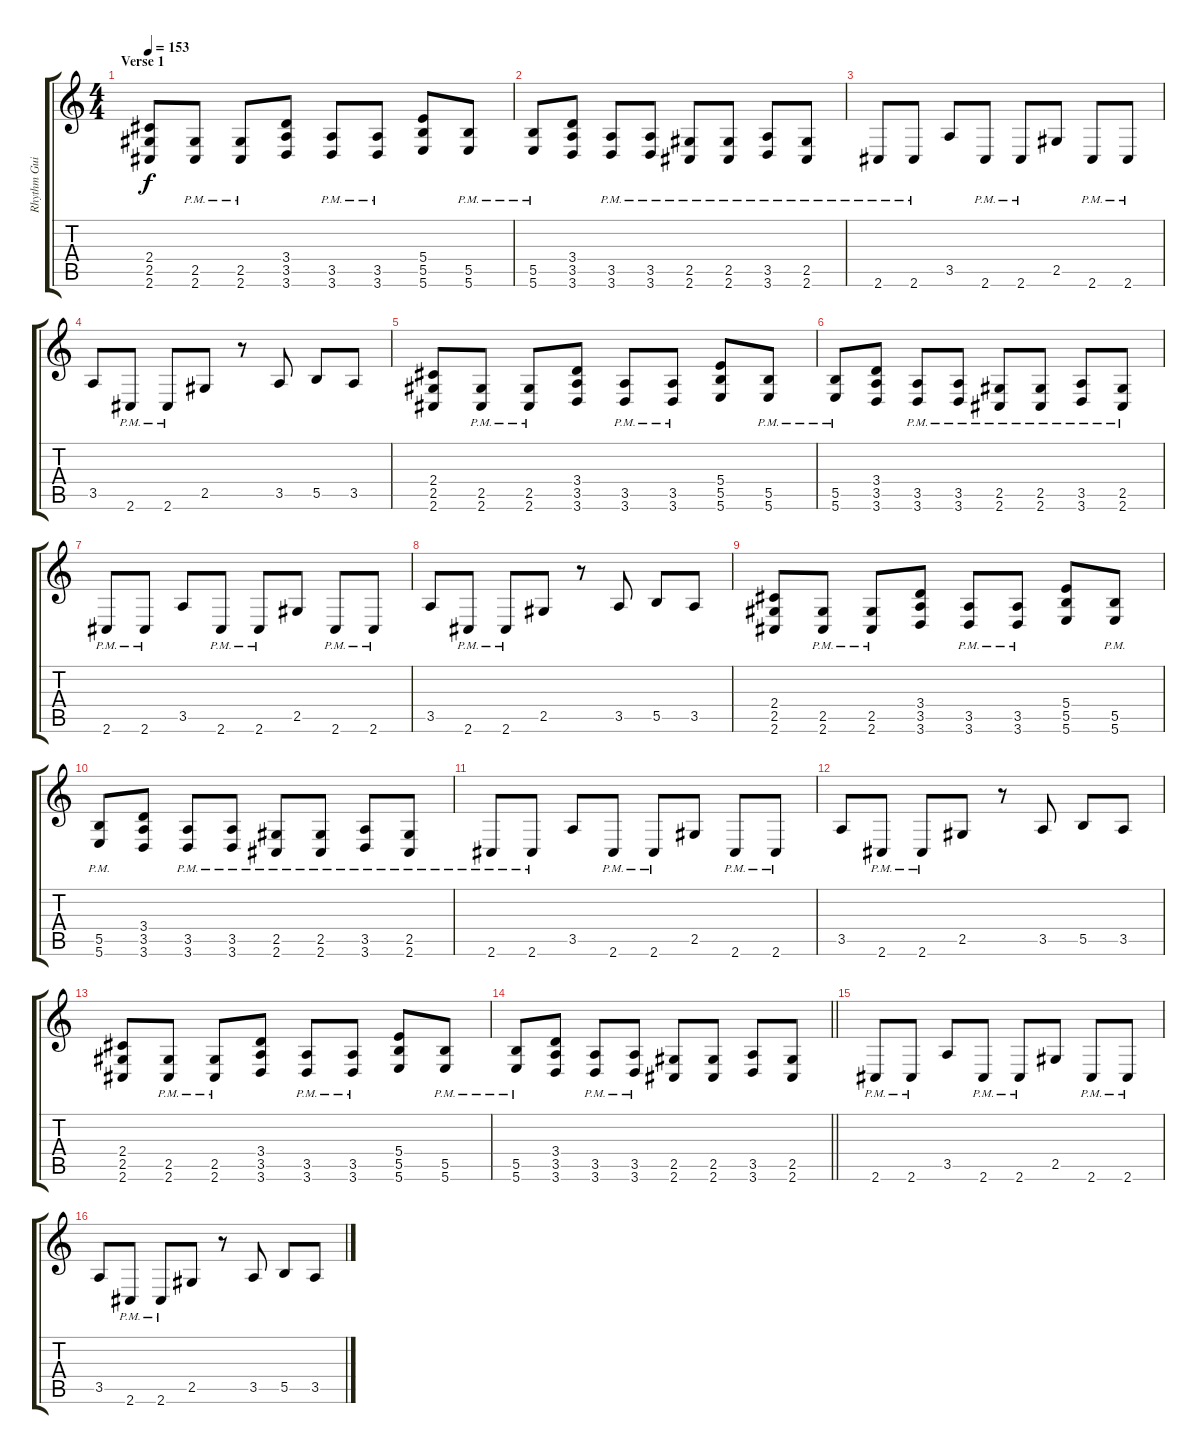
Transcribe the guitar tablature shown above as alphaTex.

\track ("Rhythm Guitar" "Rhythm Gui") {instrument distortionguitar}
\staff {score tabs}
\tuning (Db4 Ab3 E3 B2 Gb2 B1) {hide}
\ts (4 4)
\section ("" "Verse 1")
\tempo 153
\clef g2
\ks c
(2.4 2.5 2.6).8{dy f volume 16} (2.5{pm} 2.6{pm}).8 (2.5{pm} 2.6{pm}).8 (3.4 3.5 3.6).8 (3.5{pm} 3.6{pm}).8 (3.5{pm} 3.6{pm}).8 (5.4 5.5 5.6).8 (5.5{pm} 5.6{pm}).8 |
(5.5{pm} 5.6{pm}).8 (3.4 3.5 3.6).8 (3.5{pm} 3.6{pm}).8 (3.5{pm} 3.6{pm}).8 (2.5{pm} 2.6{pm}).8 (2.5{pm} 2.6{pm}).8 (3.5{pm} 3.6{pm}).8 (2.5{pm} 2.6{pm}).8 |
2.6{pm}.8 2.6{pm}.8 3.5.8 2.6{pm}.8 2.6{pm}.8 2.5.8 2.6{pm}.8 2.6{pm}.8 |
3.5.8 2.6{pm}.8 2.6{pm}.8 2.5.8 r.8 3.5.8 5.5.8 3.5.8 |
(2.4 2.5 2.6).8 (2.5{pm} 2.6{pm}).8 (2.5{pm} 2.6{pm}).8 (3.4 3.5 3.6).8 (3.5{pm} 3.6{pm}).8 (3.5{pm} 3.6{pm}).8 (5.4 5.5 5.6).8 (5.5{pm} 5.6{pm}).8 |
(5.5{pm} 5.6{pm}).8 (3.4 3.5 3.6).8 (3.5{pm} 3.6{pm}).8 (3.5{pm} 3.6{pm}).8 (2.5{pm} 2.6{pm}).8 (2.5{pm} 2.6{pm}).8 (3.5{pm} 3.6{pm}).8 (2.5{pm} 2.6{pm}).8 |
2.6{pm}.8 2.6{pm}.8 3.5.8 2.6{pm}.8 2.6{pm}.8 2.5.8 2.6{pm}.8 2.6{pm}.8 |
3.5.8 2.6{pm}.8 2.6{pm}.8 2.5.8 r.8 3.5.8 5.5.8 3.5.8 |
(2.4 2.5 2.6).8 (2.5{pm} 2.6{pm}).8 (2.5{pm} 2.6{pm}).8 (3.4 3.5 3.6).8 (3.5{pm} 3.6{pm}).8 (3.5{pm} 3.6{pm}).8 (5.4 5.5 5.6).8 (5.5{pm} 5.6{pm}).8 |
(5.5{pm} 5.6{pm}).8 (3.4 3.5 3.6).8 (3.5{pm} 3.6{pm}).8 (3.5{pm} 3.6{pm}).8 (2.5{pm} 2.6{pm}).8 (2.5{pm} 2.6{pm}).8 (3.5{pm} 3.6{pm}).8 (2.5{pm} 2.6{pm}).8 |
2.6{pm}.8 2.6{pm}.8 3.5.8 2.6{pm}.8 2.6{pm}.8 2.5.8 2.6{pm}.8 2.6{pm}.8 |
3.5.8 2.6{pm}.8 2.6{pm}.8 2.5.8 r.8 3.5.8 5.5.8 3.5.8 |
(2.4 2.5 2.6).8 (2.5{pm} 2.6{pm}).8 (2.5{pm} 2.6{pm}).8 (3.4 3.5 3.6).8 (3.5{pm} 3.6{pm}).8 (3.5{pm} 3.6{pm}).8 (5.4 5.5 5.6).8 (5.5{pm} 5.6{pm}).8 |
\barLineRight lightlight
(5.5{pm} 5.6{pm}).8 (3.4 3.5 3.6).8 (3.5{pm} 3.6{pm}).8 (3.5{pm} 3.6{pm}).8 (2.5 2.6).8 (2.5 2.6).8 (3.5 3.6).8 (2.5 2.6).8 |
\section ("" "")
2.6{pm}.8 2.6{pm}.8 3.5.8 2.6{pm}.8 2.6{pm}.8 2.5.8 2.6{pm}.8 2.6{pm}.8 |
3.5.8 2.6{pm}.8 2.6{pm}.8 2.5.8 r.8 3.5.8 5.5.8 3.5.8
